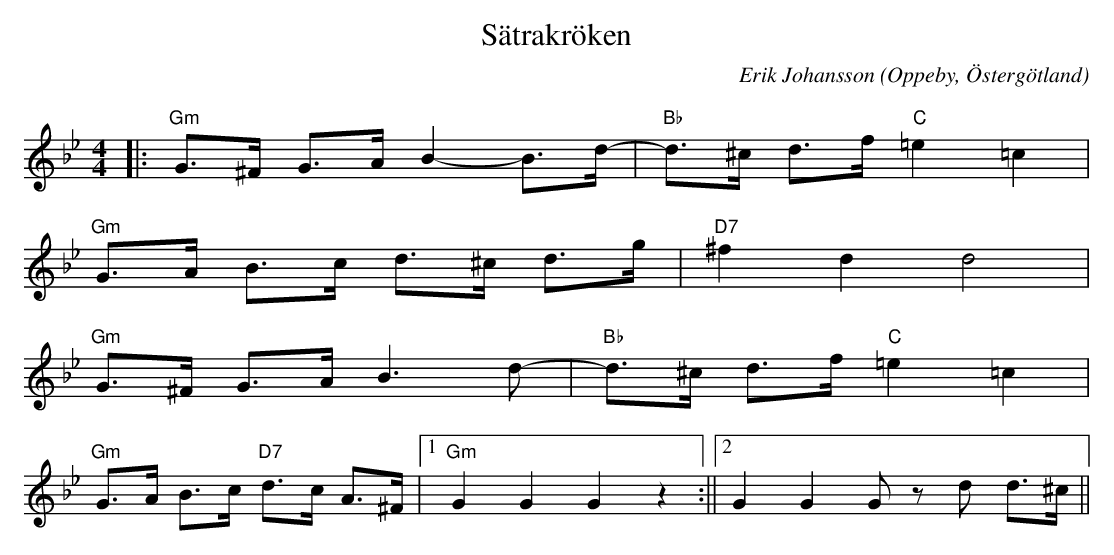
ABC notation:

X:1
T:Sätrakröken
C:Erik Johansson
O:Oppeby, Östergötland
Q:130
M:4/4
L:1/8
K:Gm
|:"Gm"G>^F G>A B2-B>d-|"Bb" d>^c d>f"C" =e2 =c2|
  "Gm"G>A B>c d>^c d>g|"D7" ^f2 d2 d4 |
  "Gm"G>^F G>A B3 d-|"Bb" d>^c d>f"C" =e2 =c2|
  "Gm"G>A B>c "D7"d>c A>^F|1"Gm" G2 G2 G2 z2 :||2 G2 G2 G z d d>^c ||
